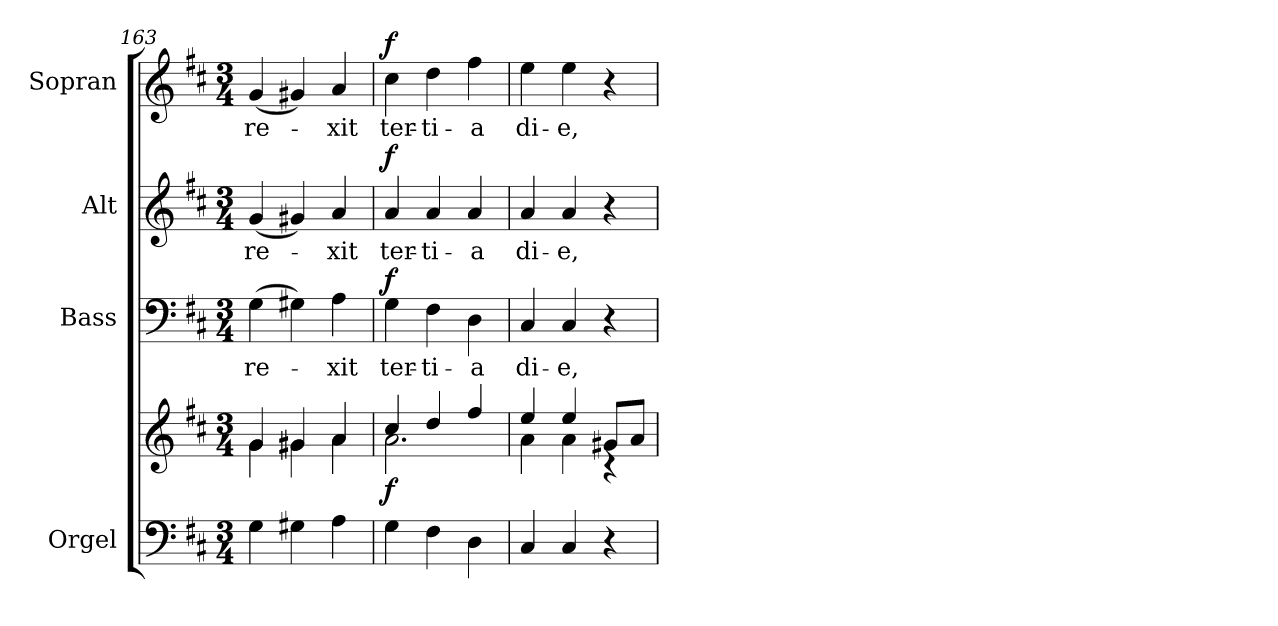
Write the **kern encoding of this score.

**kern	**kern	**dynam	**kern	**text	**dynam	**kern	**text	**dynam	**kern	**text	**dynam
*part4	*part4	*part4	*part3	*part3	*part3	*part2	*part2	*part2	*part1	*part1	*part1
*staff5	*staff4	*staff4/5	*staff3	*staff3	*staff3	*staff2	*staff2	*staff2	*staff1	*staff1	*staff1
*I"Orgel	*	*	*I"Bass	*	*	*I"Alt	*	*	*I"Sopran	*	*
*	*	*	*I'B.	*	*	*I'A.	*	*	*I'S.	*	*
*clefF4	*clefG2	*	*clefF4	*	*	*clefG2	*	*	*clefG2	*	*
*k[f#c#]	*k[f#c#]	*	*k[f#c#]	*	*	*k[f#c#]	*	*	*k[f#c#]	*	*
*D:	*D:	*	*D:	*	*	*D:	*	*	*D:	*	*
*M3/4	*M3/4	*	*M3/4	*	*	*M3/4	*	*	*M3/4	*	*
=163	=163	=163	=163	=163	=163	=163	=163	=163	=163	=163	=163
*	*^	*	*	*	*	*	*	*	*	*	*
!	!	!	!	!	!LO:LY:b	!	!	!LO:LY:b	!	!	!LO:LY:b	!
4G\	4g/	4g\	.	(>4G\	-re-	.	(<4g/	-re-	.	(<4g/	-re-	.
4G#X\	4g#X/	4g#\	.	4G#X\)	.	.	4g#X/)	.	.	4g#X/)	.	.
!	!	!	!	!	!LO:LY:b	!	!	!LO:LY:b	!	!	!LO:LY:b	!
4A\	4a/	4a\	.	4A\	-xit	.	4a/	-xit	.	4a/	-xit	.
=164	=164	=164	=164	=164	=164	=164	=164	=164	=164	=164	=164	=164
!	!	!	!LO:DY:b	!	!LO:LY:b	!LO:DY:a	!	!LO:LY:b	!LO:DY:a	!	!LO:LY:b	!LO:DY:a
4G\	4cc#/	2.a\	f	4G\	ter-	f	4a/	ter-	f	4cc#\	ter-	f
!	!	!	!	!	!LO:LY:b	!	!	!LO:LY:b	!	!	!LO:LY:b	!
4F#\	4dd/	.	.	4F#\	-ti-	.	4a/	-ti-	.	4dd\	-ti-	.
!	!	!	!	!	!LO:LY:b	!	!	!LO:LY:b	!	!	!LO:LY:b	!
4D\	4ff#/	.	.	4D\	-a	.	4a/	-a	.	4ff#\	-a	.
=165	=165	=165	=165	=165	=165	=165	=165	=165	=165	=165	=165	=165
!	!	!	!	!	!LO:LY:b	!	!	!LO:LY:b	!	!	!LO:LY:b	!
4C#/	4ee/	4a\	.	4C#/	di-	.	4a/	di-	.	4ee\	di-	.
!	!	!	!	!	!LO:LY:b	!	!	!LO:LY:b	!	!	!LO:LY:b	!
4C#/	4ee/	4a\	.	4C#/	-e,	.	4a/	-e,	.	4ee\	-e,	.
4r	8g#X/L	4rB	.	4r	.	.	4r	.	.	4r	.	.
.	8a/J	.	.	.	.	.	.	.	.	.	.	.
*	*v	*v	*	*	*	*	*	*	*	*	*	*
=	=	=	=	=	=	=	=	=	=	=	=
*-	*-	*-	*-	*-	*-	*-	*-	*-	*-	*-	*-
